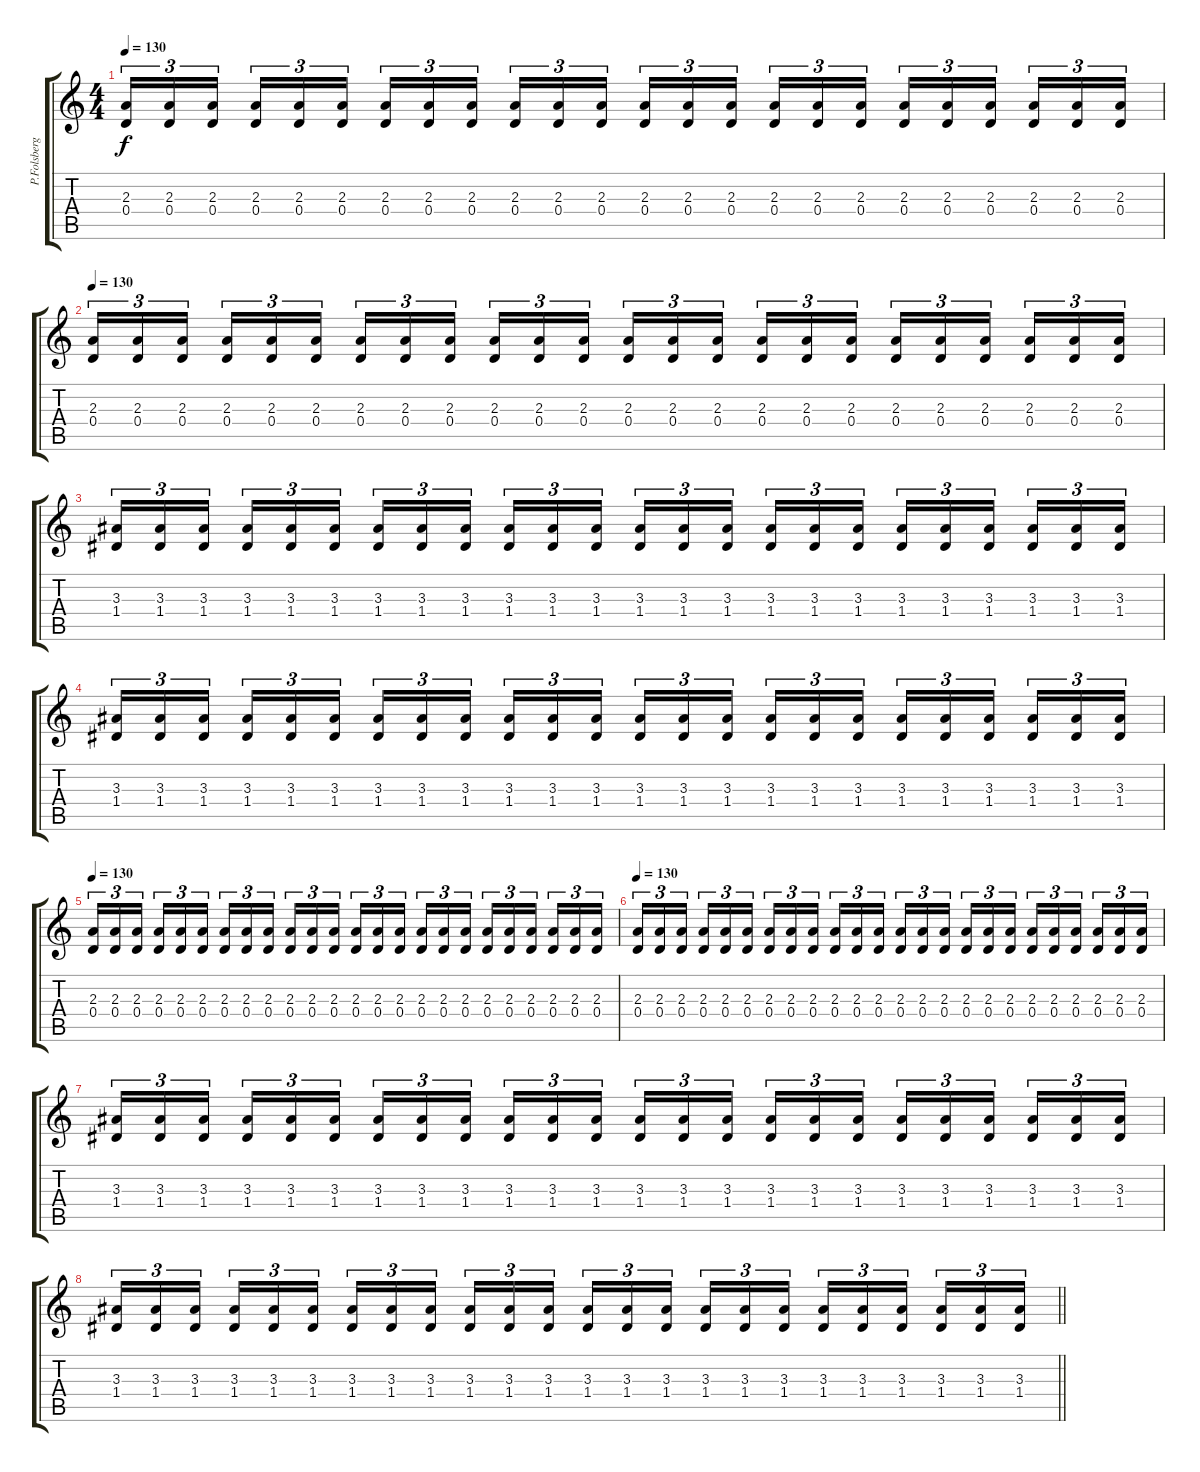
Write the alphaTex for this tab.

\track ("P.Folsberg(Rhythm)" "P.Folsberg") {instrument distortionguitar}
\staff {score tabs}
\tuning (E4 B3 G3 D3 A2 E2) {hide}
\ts (4 4)
\tempo 130
\clef g2
\ks c
(2.3 0.4).16{tu (3 2) dy f} (2.3 0.4).16{tu (3 2)} (2.3 0.4).16{tu (3 2) beam splitsecondary} (2.3 0.4).16{tu (3 2)} (2.3 0.4).16{tu (3 2)} (2.3 0.4).16{tu (3 2)} (2.3 0.4).16{tu (3 2)} (2.3 0.4).16{tu (3 2)} (2.3 0.4).16{tu (3 2) beam splitsecondary} (2.3 0.4).16{tu (3 2)} (2.3 0.4).16{tu (3 2)} (2.3 0.4).16{tu (3 2)} (2.3 0.4).16{tu (3 2)} (2.3 0.4).16{tu (3 2)} (2.3 0.4).16{tu (3 2) beam splitsecondary} (2.3 0.4).16{tu (3 2)} (2.3 0.4).16{tu (3 2)} (2.3 0.4).16{tu (3 2)} (2.3 0.4).16{tu (3 2)} (2.3 0.4).16{tu (3 2)} (2.3 0.4).16{tu (3 2) beam splitsecondary} (2.3 0.4).16{tu (3 2)} (2.3 0.4).16{tu (3 2)} (2.3 0.4).16{tu (3 2)} |
\tempo 130
(2.3 0.4).16{tu (3 2)} (2.3 0.4).16{tu (3 2)} (2.3 0.4).16{tu (3 2) beam splitsecondary} (2.3 0.4).16{tu (3 2)} (2.3 0.4).16{tu (3 2)} (2.3 0.4).16{tu (3 2)} (2.3 0.4).16{tu (3 2)} (2.3 0.4).16{tu (3 2)} (2.3 0.4).16{tu (3 2) beam splitsecondary} (2.3 0.4).16{tu (3 2)} (2.3 0.4).16{tu (3 2)} (2.3 0.4).16{tu (3 2)} (2.3 0.4).16{tu (3 2)} (2.3 0.4).16{tu (3 2)} (2.3 0.4).16{tu (3 2) beam splitsecondary} (2.3 0.4).16{tu (3 2)} (2.3 0.4).16{tu (3 2)} (2.3 0.4).16{tu (3 2)} (2.3 0.4).16{tu (3 2)} (2.3 0.4).16{tu (3 2)} (2.3 0.4).16{tu (3 2) beam splitsecondary} (2.3 0.4).16{tu (3 2)} (2.3 0.4).16{tu (3 2)} (2.3 0.4).16{tu (3 2)} |
(3.3 1.4).16{tu (3 2)} (3.3 1.4).16{tu (3 2)} (3.3 1.4).16{tu (3 2) beam splitsecondary} (3.3 1.4).16{tu (3 2)} (3.3 1.4).16{tu (3 2)} (3.3 1.4).16{tu (3 2)} (3.3 1.4).16{tu (3 2)} (3.3 1.4).16{tu (3 2)} (3.3 1.4).16{tu (3 2) beam splitsecondary} (3.3 1.4).16{tu (3 2)} (3.3 1.4).16{tu (3 2)} (3.3 1.4).16{tu (3 2)} (3.3 1.4).16{tu (3 2)} (3.3 1.4).16{tu (3 2)} (3.3 1.4).16{tu (3 2) beam splitsecondary} (3.3 1.4).16{tu (3 2)} (3.3 1.4).16{tu (3 2)} (3.3 1.4).16{tu (3 2)} (3.3 1.4).16{tu (3 2)} (3.3 1.4).16{tu (3 2)} (3.3 1.4).16{tu (3 2) beam splitsecondary} (3.3 1.4).16{tu (3 2)} (3.3 1.4).16{tu (3 2)} (3.3 1.4).16{tu (3 2)} |
(3.3 1.4).16{tu (3 2)} (3.3 1.4).16{tu (3 2)} (3.3 1.4).16{tu (3 2) beam splitsecondary} (3.3 1.4).16{tu (3 2)} (3.3 1.4).16{tu (3 2)} (3.3 1.4).16{tu (3 2)} (3.3 1.4).16{tu (3 2)} (3.3 1.4).16{tu (3 2)} (3.3 1.4).16{tu (3 2) beam splitsecondary} (3.3 1.4).16{tu (3 2)} (3.3 1.4).16{tu (3 2)} (3.3 1.4).16{tu (3 2)} (3.3 1.4).16{tu (3 2)} (3.3 1.4).16{tu (3 2)} (3.3 1.4).16{tu (3 2) beam splitsecondary} (3.3 1.4).16{tu (3 2)} (3.3 1.4).16{tu (3 2)} (3.3 1.4).16{tu (3 2)} (3.3 1.4).16{tu (3 2)} (3.3 1.4).16{tu (3 2)} (3.3 1.4).16{tu (3 2) beam splitsecondary} (3.3 1.4).16{tu (3 2)} (3.3 1.4).16{tu (3 2)} (3.3 1.4).16{tu (3 2)} |
\tempo 130
(2.3 0.4).16{tu (3 2)} (2.3 0.4).16{tu (3 2)} (2.3 0.4).16{tu (3 2) beam splitsecondary} (2.3 0.4).16{tu (3 2)} (2.3 0.4).16{tu (3 2)} (2.3 0.4).16{tu (3 2)} (2.3 0.4).16{tu (3 2)} (2.3 0.4).16{tu (3 2)} (2.3 0.4).16{tu (3 2) beam splitsecondary} (2.3 0.4).16{tu (3 2)} (2.3 0.4).16{tu (3 2)} (2.3 0.4).16{tu (3 2)} (2.3 0.4).16{tu (3 2)} (2.3 0.4).16{tu (3 2)} (2.3 0.4).16{tu (3 2) beam splitsecondary} (2.3 0.4).16{tu (3 2)} (2.3 0.4).16{tu (3 2)} (2.3 0.4).16{tu (3 2)} (2.3 0.4).16{tu (3 2)} (2.3 0.4).16{tu (3 2)} (2.3 0.4).16{tu (3 2) beam splitsecondary} (2.3 0.4).16{tu (3 2)} (2.3 0.4).16{tu (3 2)} (2.3 0.4).16{tu (3 2)} |
\tempo 130
(2.3 0.4).16{tu (3 2)} (2.3 0.4).16{tu (3 2)} (2.3 0.4).16{tu (3 2) beam splitsecondary} (2.3 0.4).16{tu (3 2)} (2.3 0.4).16{tu (3 2)} (2.3 0.4).16{tu (3 2)} (2.3 0.4).16{tu (3 2)} (2.3 0.4).16{tu (3 2)} (2.3 0.4).16{tu (3 2) beam splitsecondary} (2.3 0.4).16{tu (3 2)} (2.3 0.4).16{tu (3 2)} (2.3 0.4).16{tu (3 2)} (2.3 0.4).16{tu (3 2)} (2.3 0.4).16{tu (3 2)} (2.3 0.4).16{tu (3 2) beam splitsecondary} (2.3 0.4).16{tu (3 2)} (2.3 0.4).16{tu (3 2)} (2.3 0.4).16{tu (3 2)} (2.3 0.4).16{tu (3 2)} (2.3 0.4).16{tu (3 2)} (2.3 0.4).16{tu (3 2) beam splitsecondary} (2.3 0.4).16{tu (3 2)} (2.3 0.4).16{tu (3 2)} (2.3 0.4).16{tu (3 2)} |
(3.3 1.4).16{tu (3 2)} (3.3 1.4).16{tu (3 2)} (3.3 1.4).16{tu (3 2) beam splitsecondary} (3.3 1.4).16{tu (3 2)} (3.3 1.4).16{tu (3 2)} (3.3 1.4).16{tu (3 2)} (3.3 1.4).16{tu (3 2)} (3.3 1.4).16{tu (3 2)} (3.3 1.4).16{tu (3 2) beam splitsecondary} (3.3 1.4).16{tu (3 2)} (3.3 1.4).16{tu (3 2)} (3.3 1.4).16{tu (3 2)} (3.3 1.4).16{tu (3 2)} (3.3 1.4).16{tu (3 2)} (3.3 1.4).16{tu (3 2) beam splitsecondary} (3.3 1.4).16{tu (3 2)} (3.3 1.4).16{tu (3 2)} (3.3 1.4).16{tu (3 2)} (3.3 1.4).16{tu (3 2)} (3.3 1.4).16{tu (3 2)} (3.3 1.4).16{tu (3 2) beam splitsecondary} (3.3 1.4).16{tu (3 2)} (3.3 1.4).16{tu (3 2)} (3.3 1.4).16{tu (3 2)} |
\barLineRight lightlight
(3.3 1.4).16{tu (3 2)} (3.3 1.4).16{tu (3 2)} (3.3 1.4).16{tu (3 2) beam splitsecondary} (3.3 1.4).16{tu (3 2)} (3.3 1.4).16{tu (3 2)} (3.3 1.4).16{tu (3 2)} (3.3 1.4).16{tu (3 2)} (3.3 1.4).16{tu (3 2)} (3.3 1.4).16{tu (3 2) beam splitsecondary} (3.3 1.4).16{tu (3 2)} (3.3 1.4).16{tu (3 2)} (3.3 1.4).16{tu (3 2)} (3.3 1.4).16{tu (3 2)} (3.3 1.4).16{tu (3 2)} (3.3 1.4).16{tu (3 2) beam splitsecondary} (3.3 1.4).16{tu (3 2)} (3.3 1.4).16{tu (3 2)} (3.3 1.4).16{tu (3 2)} (3.3 1.4).16{tu (3 2)} (3.3 1.4).16{tu (3 2)} (3.3 1.4).16{tu (3 2) beam splitsecondary} (3.3 1.4).16{tu (3 2)} (3.3 1.4).16{tu (3 2)} (3.3 1.4).16{tu (3 2)}
